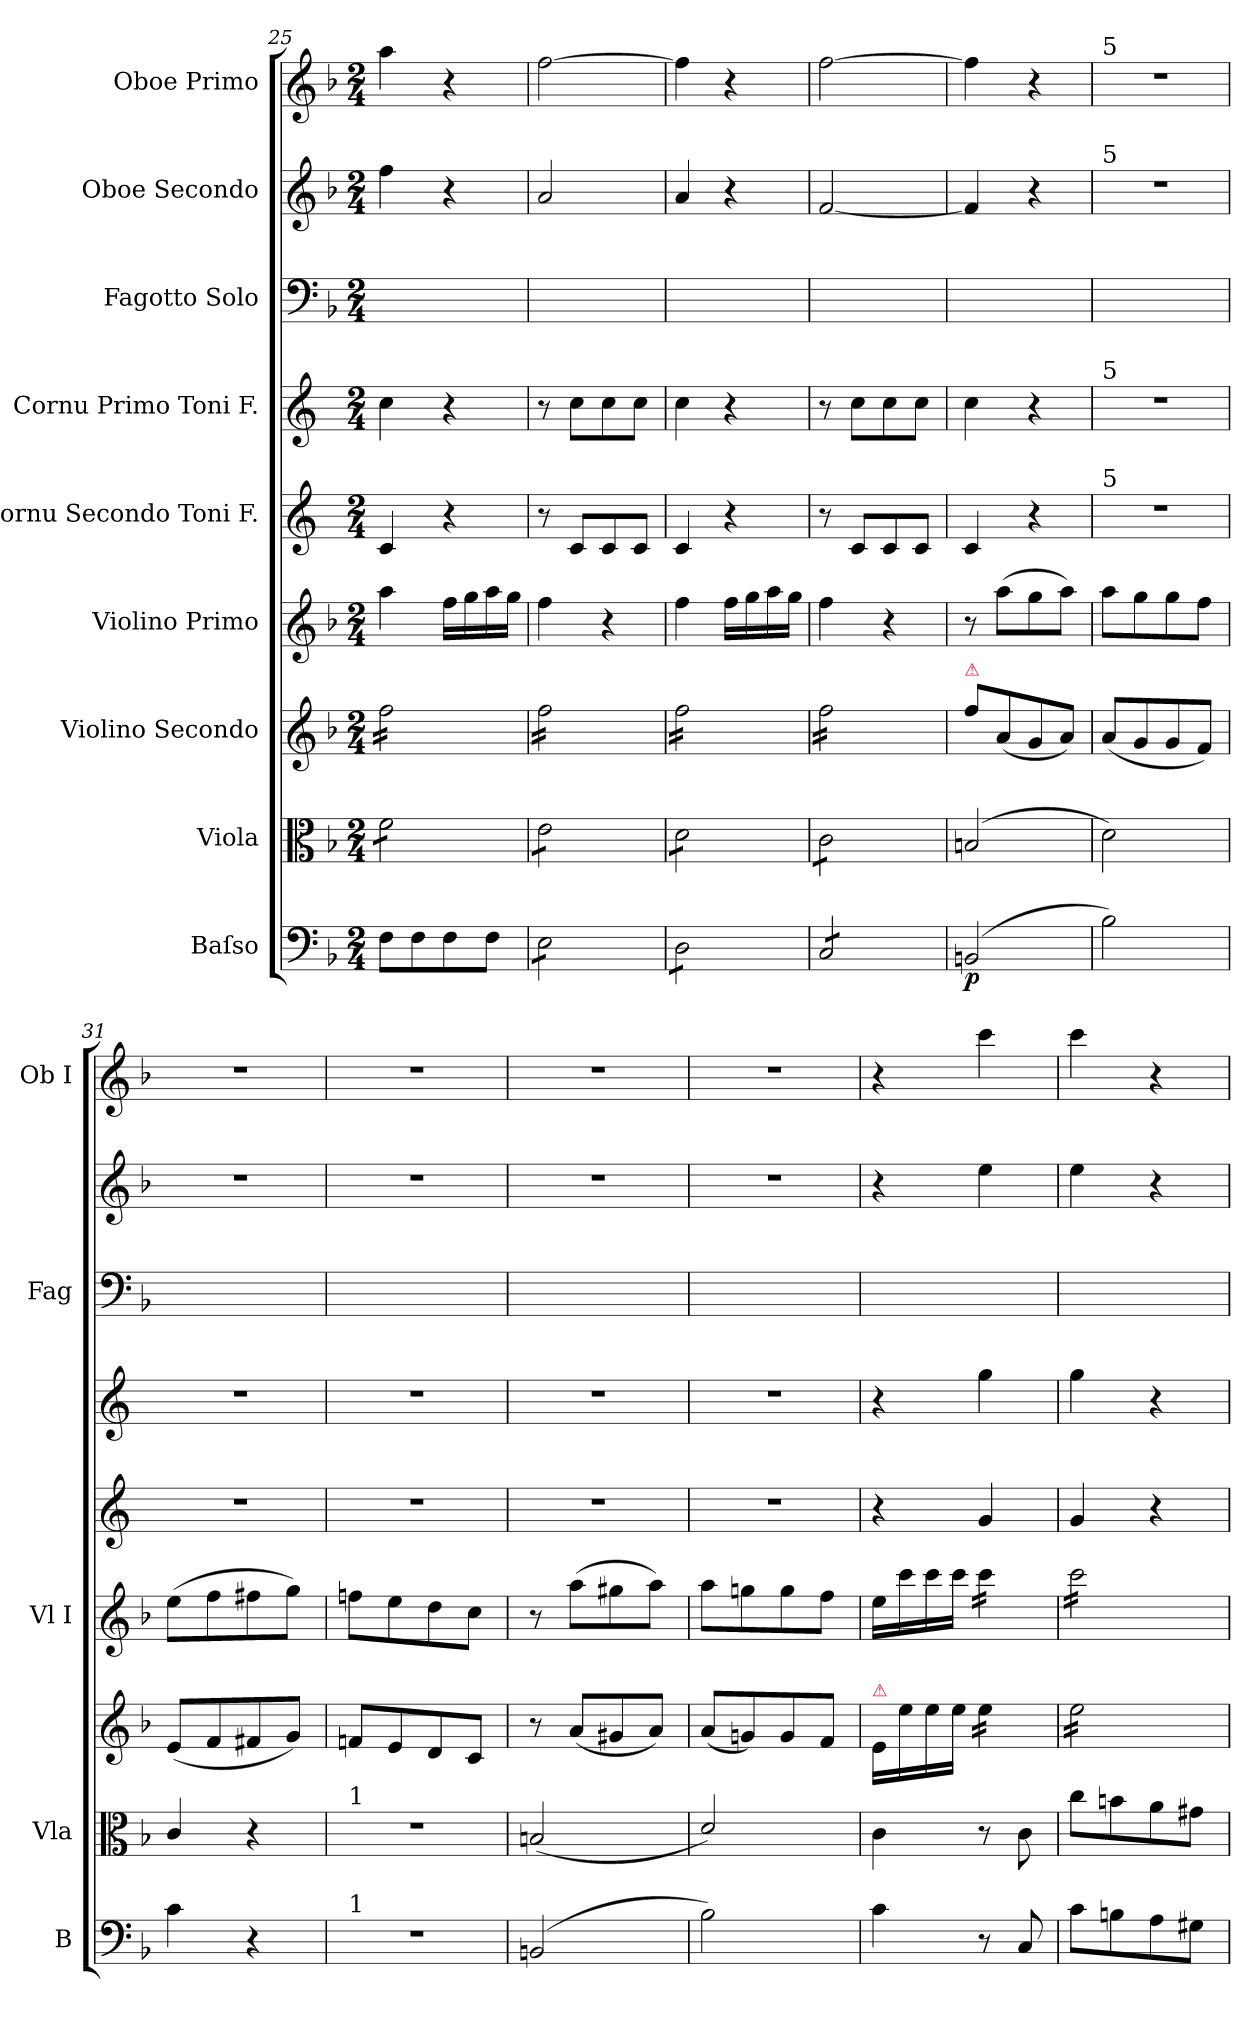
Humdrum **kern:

**kern	**dynam	**kern	**dynam	**kern	**dynam	**kern	**dynam	**kern	**kern	**kern	**kern	**kern
*part9	*part9	*part8	*part8	*part7	*part7	*part6	*part6	*part5	*part4	*part3	*part2	*part1
*staff9	*staff9	*staff8	*staff8	*staff7	*staff7	*staff6	*staff6	*staff5	*staff4	*staff3	*staff2	*staff1
*I"Baſso	*	*I"Viola	*	*I"Violino Secondo	*	*I"Violino Primo	*	*I"Cornu Secondo Toni F.	*I"Cornu Primo Toni F.	*I"Fagotto Solo	*I"Oboe Secondo	*I"Oboe Primo
*I'B	*	*I'Vla	*	*	*	*I'Vl I	*	*	*	*I'Fag	*	*I'Ob I
*clefF4	*	*clefC3	*	*clefG2	*	*clefG2	*	*clefG2	*clefG2	*clefF4	*clefG2	*clefG2
*	*	*	*	*	*	*	*	*ITrd4c7	*ITrd4c7	*	*	*
*k[b-]	*	*k[b-]	*	*k[b-]	*	*k[b-]	*	*k[b-]	*k[b-]	*k[b-]	*k[b-]	*k[b-]
*F:	*	*F:	*	*F:	*	*F:	*	*	*	*F:	*F:	*F:
*M2/4	*	*M2/4	*	*M2/4	*	*M2/4	*	*M2/4	*M2/4	*M2/4	*M2/4	*M2/4
=25	=25	=25	=25	=25	=25	=25	=25	=25	=25	=25	=25	=25
*	*	*tremolo	*	*	*	*	*	*	*	*	*	*
*	*	*	*	*tremolo	*	*	*	*	*	*	*	*
8F\L	.	8f\L	.	16ff\LL	.	4aa\	.	4F/	4f\	2ryy	4ff\	4aa\
.	.	.	.	16ff\	.	.	.	.	.	.	.	.
8F\	.	8f\	.	16ff\	.	.	.	.	.	.	.	.
.	.	.	.	16ff\	.	.	.	.	.	.	.	.
8F\	.	8f\	.	16ff\	.	16ff\LL	.	4r	4r	.	4r	4r
.	.	.	.	16ff\	.	16gg\	.	.	.	.	.	.
8F\J	.	8f\J	.	16ff\	.	16aa\	.	.	.	.	.	.
.	.	.	.	16ff\JJ	.	16gg\JJ	.	.	.	.	.	.
=26	=26	=26	=26	=26	=26	=26	=26	=26	=26	=26	=26	=26
*tremolo	*	*	*	*	*	*	*	*	*	*	*	*
8E\L	.	8e\L	.	16ff\LL	.	4ff\	.	8r	8r	2ryy	2a/	[2ff\
.	.	.	.	16ff\	.	.	.	.	.	.	.	.
8E\	.	8e\	.	16ff\	.	.	.	8F/L	8f\L	.	.	.
.	.	.	.	16ff\	.	.	.	.	.	.	.	.
8E\	.	8e\	.	16ff\	.	4r	.	8F/	8f\	.	.	.
.	.	.	.	16ff\	.	.	.	.	.	.	.	.
8E\J	.	8e\J	.	16ff\	.	.	.	8F/J	8f\J	.	.	.
.	.	.	.	16ff\JJ	.	.	.	.	.	.	.	.
=27	=27	=27	=27	=27	=27	=27	=27	=27	=27	=27	=27	=27
8D\L	.	8d\L	.	16ff\LL	.	4ff\	.	4F/	4f\	2ryy	4a/	4ff\]
.	.	.	.	16ff\	.	.	.	.	.	.	.	.
8D\	.	8d\	.	16ff\	.	.	.	.	.	.	.	.
.	.	.	.	16ff\	.	.	.	.	.	.	.	.
8D\	.	8d\	.	16ff\	.	16ff\LL	.	4r	4r	.	4r	4r
.	.	.	.	16ff\	.	16gg\	.	.	.	.	.	.
8D\J	.	8d\J	.	16ff\	.	16aa\	.	.	.	.	.	.
.	.	.	.	16ff\JJ	.	16gg\JJ	.	.	.	.	.	.
=28	=28	=28	=28	=28	=28	=28	=28	=28	=28	=28	=28	=28
8C/L	.	8c\L	.	16ff\LL	.	4ff\	.	8r	8r	2ryy	[2f/	[2ff\
.	.	.	.	16ff\	.	.	.	.	.	.	.	.
8C/	.	8c\	.	16ff\	.	.	.	8F/L	8f\L	.	.	.
.	.	.	.	16ff\	.	.	.	.	.	.	.	.
8C/	.	8c\	.	16ff\	.	4r	.	8F/	8f\	.	.	.
.	.	.	.	16ff\	.	.	.	.	.	.	.	.
8C/J	.	8c\J	.	16ff\	.	.	.	8F/J	8f\J	.	.	.
*	*	*Xtremolo	*	*	*	*	*	*	*	*	*	*
*Xtremolo	*	*	*	*	*	*	*	*	*	*	*	*
.	.	.	.	16ff\JJ	.	.	.	.	.	.	.	.
*	*	*	*	*Xtremolo	*	*	*	*	*	*	*	*
=29	=29	=29	=29	=29	=29	=29	=29	=29	=29	=29	=29	=29
!	!	!	!	!LO:TX:a:color=crimson:t=⚠	!	!	!	!	!	!	!	!
!	!	!	!LO:DY:b	!	!	!	!	!	!	!	!	!
(2BBn/	p	(2Bn/	p&colon;	8ff\L	.	8r	.	4F/	4f\	2ryy	4f/]	4ff\]
!	!	!	!	!	!LO:DY:b	!	!LO:DY:b	!	!	!	!	!
.	.	.	.	(8a/	pia	(8aa\L	pia	.	.	.	.	.
.	.	.	.	8g/	.	8gg\	.	4r	4r	.	4r	4r
.	.	.	.	8a/J)	.	8aa\J)	.	.	.	.	.	.
=30	=30	=30	=30	=30	=30	=30	=30	=30	=30	=30	=30	=30
!	!	!	!	!	!	!	!	!	!	!	!	!LO:TX:a:t=5
!	!	!	!	!	!	!	!	!	!	!	!LO:TX:a:t=5	!
!	!	!	!	!	!	!	!	!	!LO:TX:a:t=5	!	!	!
!	!	!	!	!	!	!	!	!LO:TX:a:t=5	!	!	!	!
2B-\)	.	2d\)	.	(8a/L	.	8aa\L	.	2r	2r	2ryy	2r	2r
.	.	.	.	8g/	.	8gg\	.	.	.	.	.	.
.	.	.	.	8g/	.	8gg\	.	.	.	.	.	.
.	.	.	.	8f/J)	.	8ff\J	.	.	.	.	.	.
=31	=31	=31	=31	=31	=31	=31	=31	=31	=31	=31	=31	=31
4c\	.	4c/	.	(8e/L	.	(8ee\L	.	2r	2r	2ryy	2r	2r
.	.	.	.	8f/	.	8ff\	.	.	.	.	.	.
4r	.	4r	.	8f#X/	.	8ff#X\	.	.	.	.	.	.
.	.	.	.	8g/J)	.	8gg\J)	.	.	.	.	.	.
=32	=32	=32	=32	=32	=32	=32	=32	=32	=32	=32	=32	=32
!	!	!LO:TX:a:t=1	!	!	!	!	!	!	!	!	!	!
!LO:TX:a:t=1	!	!	!	!	!	!	!	!	!	!	!	!
2r	.	2r	.	8fn/L	.	8ffn\L	.	2r	2r	2ryy	2r	2r
.	.	.	.	8e/	.	8ee\	.	.	.	.	.	.
.	.	.	.	8d/	.	8dd\	.	.	.	.	.	.
.	.	.	.	8c/J	.	8cc\J	.	.	.	.	.	.
=33	=33	=33	=33	=33	=33	=33	=33	=33	=33	=33	=33	=33
(2BBn/	.	(2Bn/	.	8r	.	8r	.	2r	2r	2ryy	2r	2r
.	.	.	.	(8a/L	.	(8aa\L	.	.	.	.	.	.
.	.	.	.	8g#X/	.	8gg#X\	.	.	.	.	.	.
.	.	.	.	8a/J)	.	8aa\J)	.	.	.	.	.	.
=34	=34	=34	=34	=34	=34	=34	=34	=34	=34	=34	=34	=34
2B-\)	.	2d/)	.	(8a/L	.	8aa\L	.	2r	2r	2ryy	2r	2r
.	.	.	.	8gn/)	.	8ggn\	.	.	.	.	.	.
.	.	.	.	8g/	.	8gg\	.	.	.	.	.	.
.	.	.	.	8f/J	.	8ff\J	.	.	.	.	.	.
=35	=35	=35	=35	=35	=35	=35	=35	=35	=35	=35	=35	=35
!	!	!	!	!LO:TX:a:color=crimson:t=⚠	!	!	!	!	!	!	!	!
!	!	!	!	!	!	!	!LO:DY:b	!	!	!	!	!
4c\	.	4c\	.	16e/LL	.	16ee\LL	forte	4r	4r	2ryy	4r	4r
!	!	!	!	!	!LO:DY:b	!	!	!	!	!	!	!
.	.	.	.	16ee\	for	16ccc\	.	.	.	.	.	.
.	.	.	.	16ee\	.	16ccc\	.	.	.	.	.	.
.	.	.	.	16ee\JJ	.	16ccc\JJ	.	.	.	.	.	.
*	*	*	*	*tremolo	*	*	*	*	*	*	*	*
*	*	*	*	*	*	*tremolo	*	*	*	*	*	*
8r	.	8r	.	16ee\LL	.	16ccc\LL	.	4c/	4cc\	.	4ee\	4ccc\
.	.	.	.	16ee\	.	16ccc\	.	.	.	.	.	.
!	!LO:DY:b	!	!LO:DY:b	!	!	!	!	!	!	!	!	!
8C/	for	8c\	for	16ee\	.	16ccc\	.	.	.	.	.	.
.	.	.	.	16ee\JJ	.	16ccc\JJ	.	.	.	.	.	.
=36	=36	=36	=36	=36	=36	=36	=36	=36	=36	=36	=36	=36
8c\L	.	8cc\L	.	16ee\LL	.	16ccc\LL	.	4c/	4cc\	2ryy	4ee\	4ccc\
.	.	.	.	16ee\	.	16ccc\	.	.	.	.	.	.
8Bn\	.	8bn\	.	16ee\	.	16ccc\	.	.	.	.	.	.
.	.	.	.	16ee\	.	16ccc\	.	.	.	.	.	.
8A\	.	8a\	.	16ee\	.	16ccc\	.	4r	4r	.	4r	4r
.	.	.	.	16ee\	.	16ccc\	.	.	.	.	.	.
8G#X\J	.	8g#X\J	.	16ee\	.	16ccc\	.	.	.	.	.	.
.	.	.	.	16ee\JJ	.	16ccc\JJ	.	.	.	.	.	.
*	*	*	*	*	*	*Xtremolo	*	*	*	*	*	*
*	*	*	*	*Xtremolo	*	*	*	*	*	*	*	*
=	=	=	=	=	=	=	=	=	=	=	=	=
*-	*-	*-	*-	*-	*-	*-	*-	*-	*-	*-	*-	*-
